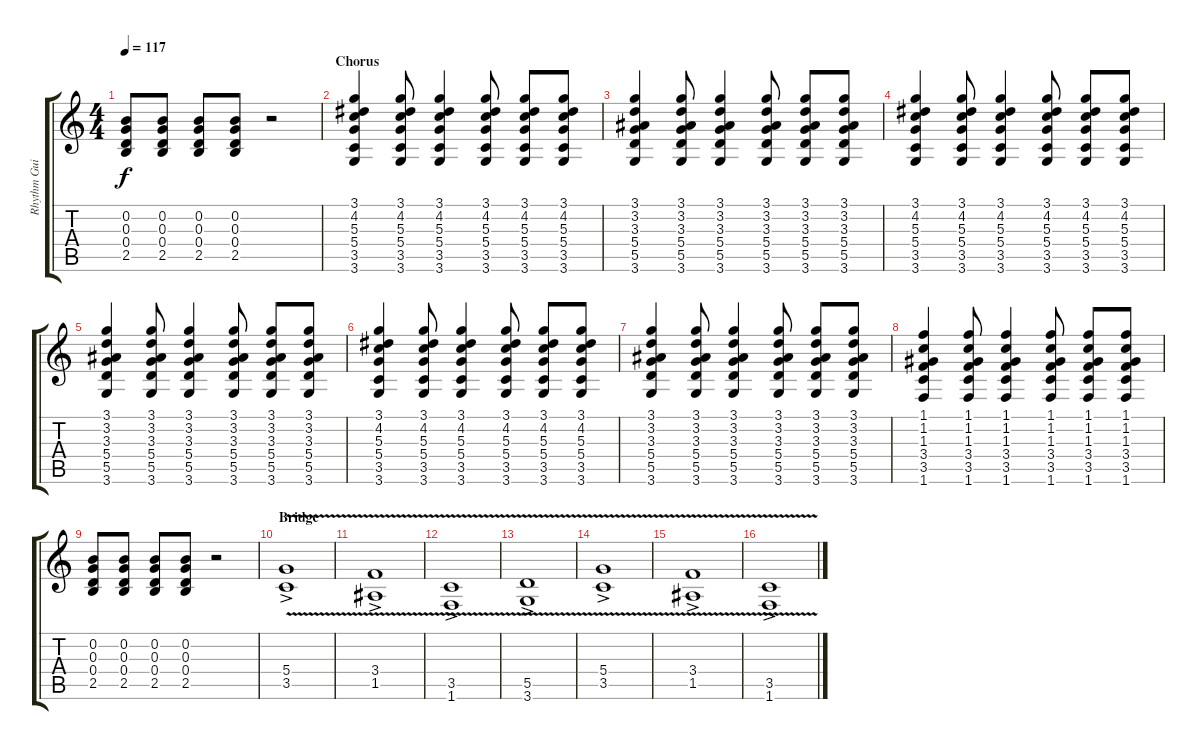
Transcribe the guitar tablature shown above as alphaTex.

\track ("Rhythm Guitar (Electric)" "Rhythm Gui") {instrument overdrivenguitar}
\staff {score tabs}
\tuning (E4 B3 G3 D3 A2 E2) {hide}
\ts (4 4)
\tempo 117
\clef g2
\ks c
(0.2 0.3 0.4 2.5).8{dy f} (0.2 0.3 0.4 2.5).8 (0.2 0.3 0.4 2.5).8 (0.2 0.3 0.4 2.5).8 r.2 |
\section ("" "Chorus")
(3.1 4.2 5.3 5.4 3.5 3.6).4 (3.1 4.2 5.3 5.4 3.5 3.6).8 (3.1 4.2 5.3 5.4 3.5 3.6).4 (3.1 4.2 5.3 5.4 3.5 3.6).8 (3.1 4.2 5.3 5.4 3.5 3.6).8 (3.1 4.2 5.3 5.4 3.5 3.6).8 |
(3.1 3.2 3.3 5.4 5.5 3.6).4 (3.1 3.2 3.3 5.4 5.5 3.6).8 (3.1 3.2 3.3 5.4 5.5 3.6).4 (3.1 3.2 3.3 5.4 5.5 3.6).8 (3.1 3.2 3.3 5.4 5.5 3.6).8 (3.1 3.2 3.3 5.4 5.5 3.6).8 |
(3.1 4.2 5.3 5.4 3.5 3.6).4 (3.1 4.2 5.3 5.4 3.5 3.6).8 (3.1 4.2 5.3 5.4 3.5 3.6).4 (3.1 4.2 5.3 5.4 3.5 3.6).8 (3.1 4.2 5.3 5.4 3.5 3.6).8 (3.1 4.2 5.3 5.4 3.5 3.6).8 |
(3.1 3.2 3.3 5.4 5.5 3.6).4 (3.1 3.2 3.3 5.4 5.5 3.6).8 (3.1 3.2 3.3 5.4 5.5 3.6).4 (3.1 3.2 3.3 5.4 5.5 3.6).8 (3.1 3.2 3.3 5.4 5.5 3.6).8 (3.1 3.2 3.3 5.4 5.5 3.6).8 |
(3.1 4.2 5.3 5.4 3.5 3.6).4 (3.1 4.2 5.3 5.4 3.5 3.6).8 (3.1 4.2 5.3 5.4 3.5 3.6).4 (3.1 4.2 5.3 5.4 3.5 3.6).8 (3.1 4.2 5.3 5.4 3.5 3.6).8 (3.1 4.2 5.3 5.4 3.5 3.6).8 |
(3.1 3.2 3.3 5.4 5.5 3.6).4 (3.1 3.2 3.3 5.4 5.5 3.6).8 (3.1 3.2 3.3 5.4 5.5 3.6).4 (3.1 3.2 3.3 5.4 5.5 3.6).8 (3.1 3.2 3.3 5.4 5.5 3.6).8 (3.1 3.2 3.3 5.4 5.5 3.6).8 |
(1.1 1.2 1.3 3.4 3.5 1.6).4 (1.1 1.2 1.3 3.4 3.5 1.6).8 (1.1 1.2 1.3 3.4 3.5 1.6).4 (1.1 1.2 1.3 3.4 3.5 1.6).8 (1.1 1.2 1.3 3.4 3.5 1.6).8 (1.1 1.2 1.3 3.4 3.5 1.6).8 |
(0.2 0.3 0.4 2.5).8 (0.2 0.3 0.4 2.5).8 (0.2 0.3 0.4 2.5).8 (0.2 0.3 0.4 2.5).8 r.2 |
\section ("" "Bridge")
(5.4{v ac} 3.5{v ac}).1 |
(3.4{v ac} 1.5{v ac}).1 |
(3.5{v ac} 1.6{v ac}).1 |
(5.5{v ac} 3.6{v ac}).1 |
(5.4{v ac} 3.5{v ac}).1 |
(3.4{v ac} 1.5{v ac}).1 |
(3.5{v ac} 1.6{v ac}).1
